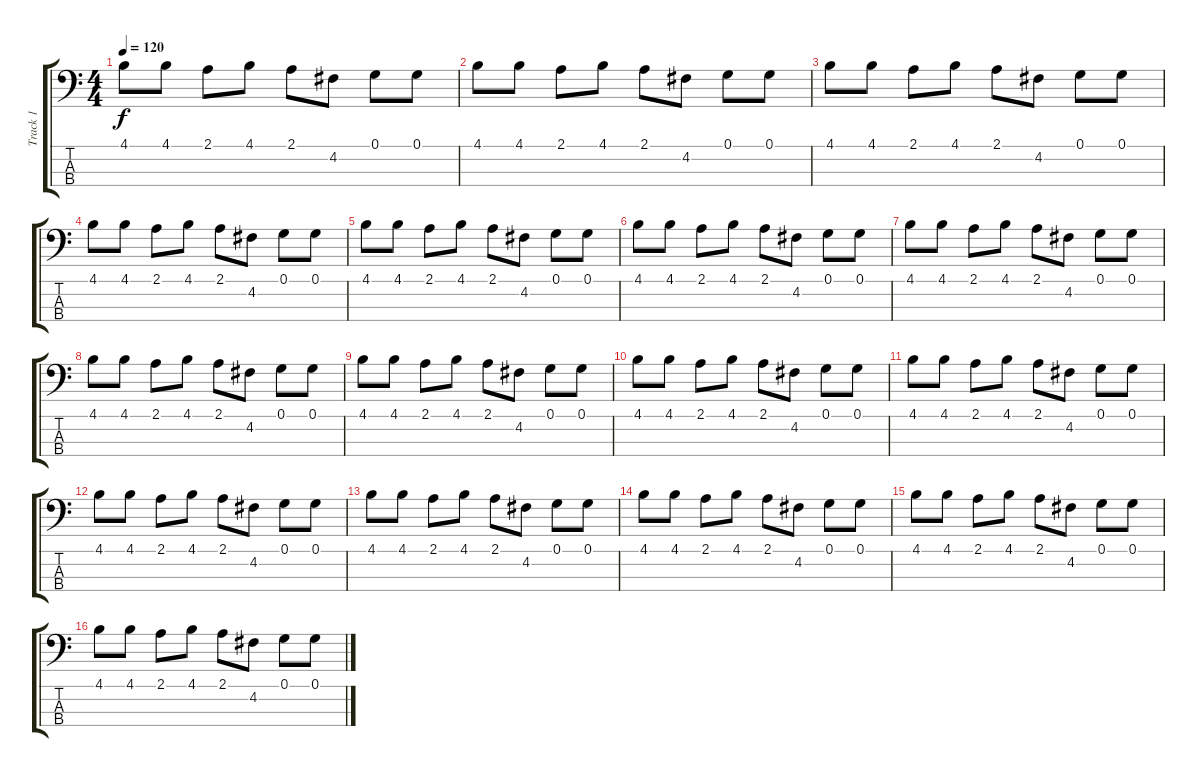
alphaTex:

\track ("Track 1" "Track 1") {instrument electricbassfinger}
\staff {score tabs}
\tuning (G2 D2 A1 E1) {hide}
\ts (4 4)
\tempo 120
\tempo 75
\tempo 120
\clef f4
\ks c
4.1.8{dy f instrument electricbassfinger} 4.1.8 2.1.8 4.1.8 2.1.8 4.2.8 0.1.8 0.1.8 |
4.1.8 4.1.8 2.1.8 4.1.8 2.1.8 4.2.8 0.1.8 0.1.8 |
4.1.8 4.1.8 2.1.8 4.1.8 2.1.8 4.2.8 0.1.8 0.1.8 |
4.1.8 4.1.8 2.1.8 4.1.8 2.1.8 4.2.8 0.1.8 0.1.8 |
4.1.8 4.1.8 2.1.8 4.1.8 2.1.8 4.2.8 0.1.8 0.1.8 |
4.1.8 4.1.8 2.1.8 4.1.8 2.1.8 4.2.8 0.1.8 0.1.8 |
4.1.8 4.1.8 2.1.8 4.1.8 2.1.8 4.2.8 0.1.8 0.1.8 |
4.1.8 4.1.8 2.1.8 4.1.8 2.1.8 4.2.8 0.1.8 0.1.8 |
4.1.8 4.1.8 2.1.8 4.1.8 2.1.8 4.2.8 0.1.8 0.1.8 |
4.1.8 4.1.8 2.1.8 4.1.8 2.1.8 4.2.8 0.1.8 0.1.8 |
4.1.8 4.1.8 2.1.8 4.1.8 2.1.8 4.2.8 0.1.8 0.1.8 |
4.1.8 4.1.8 2.1.8 4.1.8 2.1.8 4.2.8 0.1.8 0.1.8 |
4.1.8 4.1.8 2.1.8 4.1.8 2.1.8 4.2.8 0.1.8 0.1.8 |
4.1.8 4.1.8 2.1.8 4.1.8 2.1.8 4.2.8 0.1.8 0.1.8 |
4.1.8 4.1.8 2.1.8 4.1.8 2.1.8 4.2.8 0.1.8 0.1.8 |
4.1.8 4.1.8 2.1.8 4.1.8 2.1.8 4.2.8 0.1.8 0.1.8
